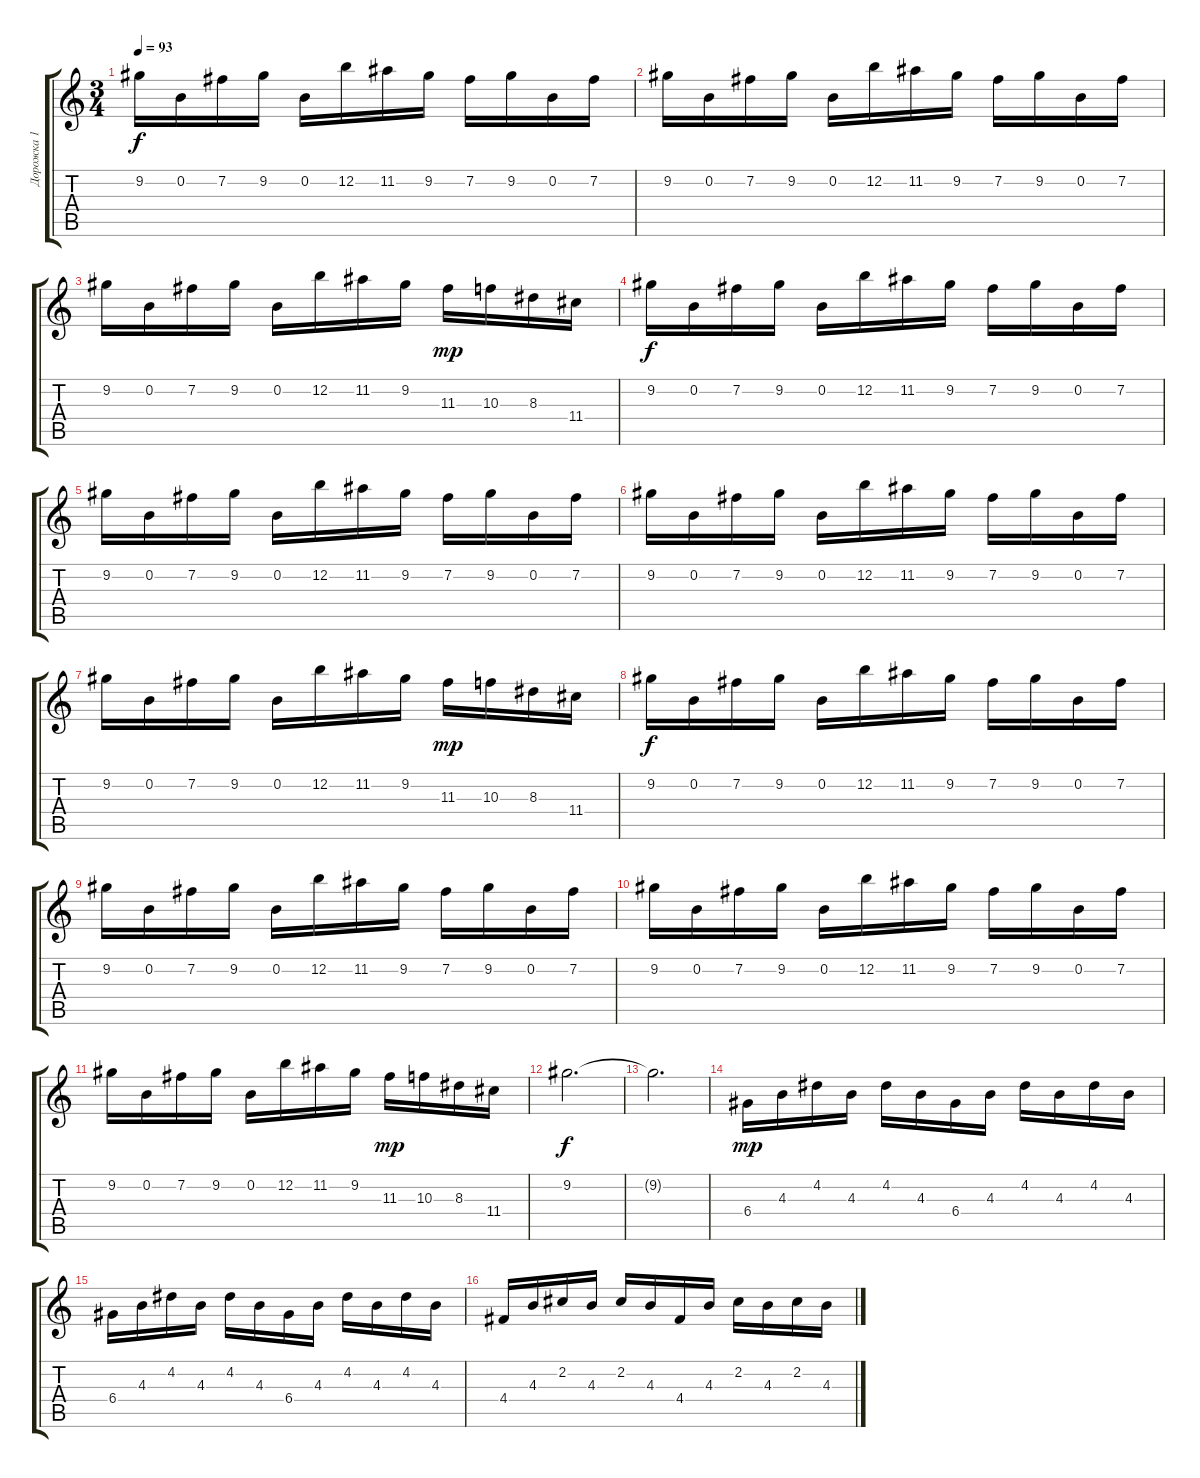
\track ("Дорожка 1" "Дорожка 1") {instrument distortionguitar}
\staff {score tabs}
\tuning (E4 B3 G3 D3 A2 E2) {hide}
\ts (3 4)
\tempo 93
\clef g2
\ks c
9.2.16{dy f} 0.2.16 7.2.16 9.2.16 0.2.16 12.2.16 11.2.16 9.2.16 7.2.16 9.2.16 0.2.16 7.2.16 |
9.2.16 0.2.16 7.2.16 9.2.16 0.2.16 12.2.16 11.2.16 9.2.16 7.2.16 9.2.16 0.2.16 7.2.16 |
9.2.16 0.2.16 7.2.16 9.2.16 0.2.16 12.2.16 11.2.16 9.2.16 11.3.16{dy mp} 10.3.16 8.3.16 11.4.16 |
9.2.16{dy f} 0.2.16 7.2.16 9.2.16 0.2.16 12.2.16 11.2.16 9.2.16 7.2.16 9.2.16 0.2.16 7.2.16 |
9.2.16 0.2.16 7.2.16 9.2.16 0.2.16 12.2.16 11.2.16 9.2.16 7.2.16 9.2.16 0.2.16 7.2.16 |
9.2.16 0.2.16 7.2.16 9.2.16 0.2.16 12.2.16 11.2.16 9.2.16 7.2.16 9.2.16 0.2.16 7.2.16 |
9.2.16 0.2.16 7.2.16 9.2.16 0.2.16 12.2.16 11.2.16 9.2.16 11.3.16{dy mp} 10.3.16 8.3.16 11.4.16 |
9.2.16{dy f} 0.2.16 7.2.16 9.2.16 0.2.16 12.2.16 11.2.16 9.2.16 7.2.16 9.2.16 0.2.16 7.2.16 |
9.2.16 0.2.16 7.2.16 9.2.16 0.2.16 12.2.16 11.2.16 9.2.16 7.2.16 9.2.16 0.2.16 7.2.16 |
9.2.16 0.2.16 7.2.16 9.2.16 0.2.16 12.2.16 11.2.16 9.2.16 7.2.16 9.2.16 0.2.16 7.2.16 |
9.2.16 0.2.16 7.2.16 9.2.16 0.2.16 12.2.16 11.2.16 9.2.16 11.3.16{dy mp} 10.3.16 8.3.16 11.4.16 |
9.2.2{d dy f} |
9.2{t}.2{d} |
6.4.16{dy mp instrument electricguitarclean} 4.3.16 4.2.16 4.3.16 4.2.16 4.3.16 6.4.16 4.3.16 4.2.16 4.3.16 4.2.16 4.3.16 |
6.4.16 4.3.16 4.2.16 4.3.16 4.2.16 4.3.16 6.4.16 4.3.16 4.2.16 4.3.16 4.2.16 4.3.16 |
4.4.16 4.3.16 2.2.16 4.3.16 2.2.16 4.3.16 4.4.16 4.3.16 2.2.16 4.3.16 2.2.16 4.3.16
